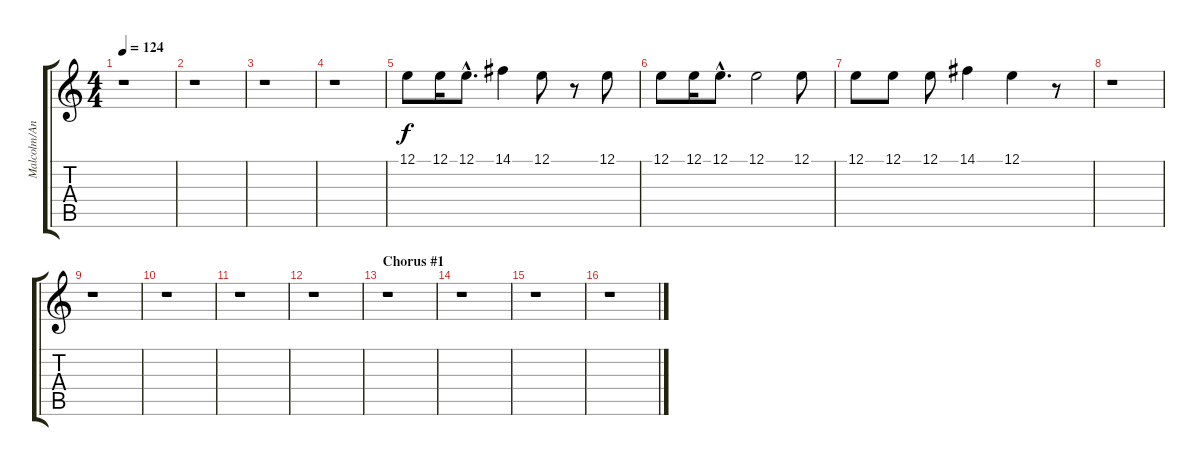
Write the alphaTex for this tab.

\track ("Malcolm/Angus/Cliff (???)" "Malcolm/An") {instrument lead2sawtooth}
\staff {score tabs}
\tuning (E4 B3 G3 D3 A2 E2) {hide}
\ts (4 4)
\tempo 124
\clef g2
\ks c
r.1{dy f} |
r.1 |
r.1 |
r.1 |
12.1.8 12.1.16 12.1{hac}.8{d} 14.1.4 12.1.8 r.8 12.1.8 |
12.1.8 12.1.16 12.1{hac}.8{d} 12.1.2 12.1.8 |
12.1.8 12.1.8 12.1.8 14.1.4 12.1.4 r.8 |
r.1 |
r.1 |
r.1 |
r.1 |
r.1 |
\section ("" "Chorus #1")
r.1 |
r.1 |
r.1 |
r.1
